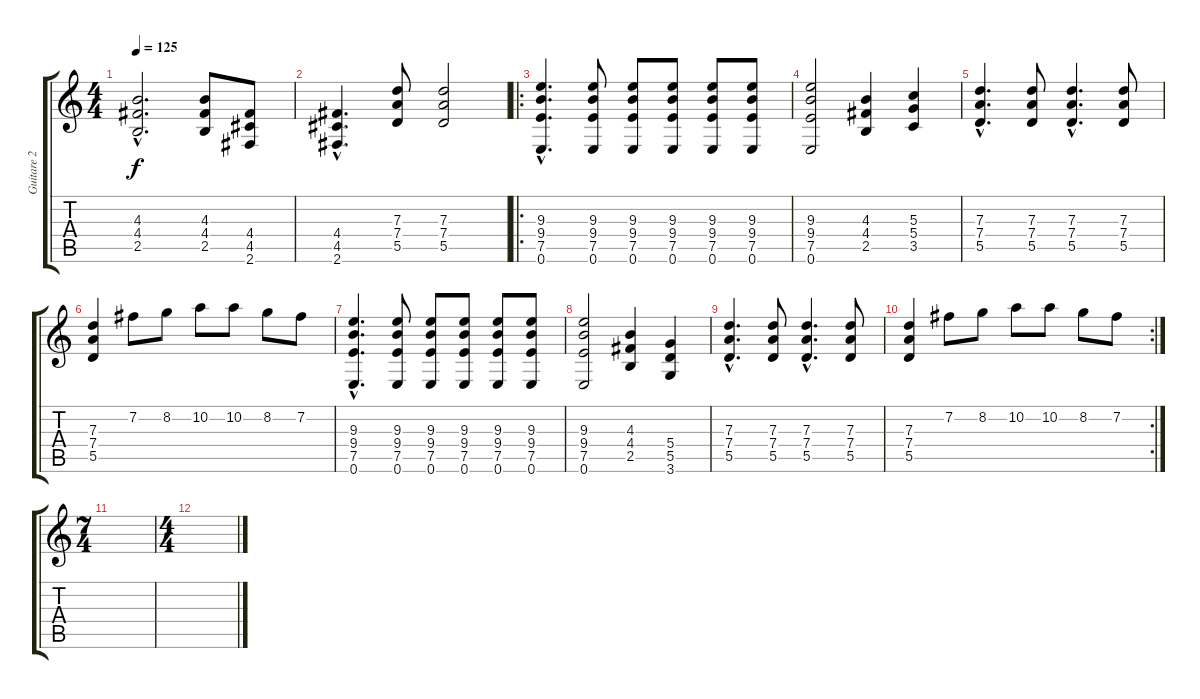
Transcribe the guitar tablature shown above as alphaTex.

\track ("Guitare 2" "Guitare 2") {instrument distortionguitar}
\staff {score tabs}
\tuning (E4 B3 G3 D3 A2 E2) {hide}
\ts (4 4)
\tempo 125
\clef g2
\ks c
(4.3{hac} 4.4{hac} 2.5{hac}).2{d dy f} (4.3 4.4 2.5).8 (4.4 4.5 2.6).8 |
(4.4{hac} 4.5{hac} 2.6{hac}).4{d} (7.3 7.4 5.5).8 (7.3 7.4 5.5).2 |
\ro
(9.3{hac} 9.4{hac} 7.5{hac} 0.6{hac}).4{d} (9.3 9.4 7.5 0.6).8 (9.3 9.4 7.5 0.6).8 (9.3 9.4 7.5 0.6).8 (9.3 9.4 7.5 0.6).8 (9.3 9.4 7.5 0.6).8 |
(9.3 9.4 7.5 0.6).2 (4.3 4.4 2.5).4 (5.3 5.4 3.5).4 |
(7.3{hac} 7.4{hac} 5.5{hac}).4{d} (7.3 7.4 5.5).8 (7.3{hac} 7.4{hac} 5.5{hac}).4{d} (7.3 7.4 5.5).8 |
(7.3 7.4 5.5).4 7.2.8 8.2.8 10.2.8 10.2.8 8.2.8 7.2.8 |
(9.3{hac} 9.4{hac} 7.5{hac} 0.6{hac}).4{d} (9.3 9.4 7.5 0.6).8 (9.3 9.4 7.5 0.6).8 (9.3 9.4 7.5 0.6).8 (9.3 9.4 7.5 0.6).8 (9.3 9.4 7.5 0.6).8 |
(9.3 9.4 7.5 0.6).2 (4.3 4.4 2.5).4 (5.4 5.5 3.6).4 |
(7.3{hac} 7.4{hac} 5.5{hac}).4{d} (7.3 7.4 5.5).8 (7.3{hac} 7.4{hac} 5.5{hac}).4{d} (7.3 7.4 5.5).8 |
\rc 2
(7.3 7.4 5.5).4 7.2.8 8.2.8 10.2.8 10.2.8 8.2.8 7.2.8 |
\ts (7 4)
|
\ts (4 4)
